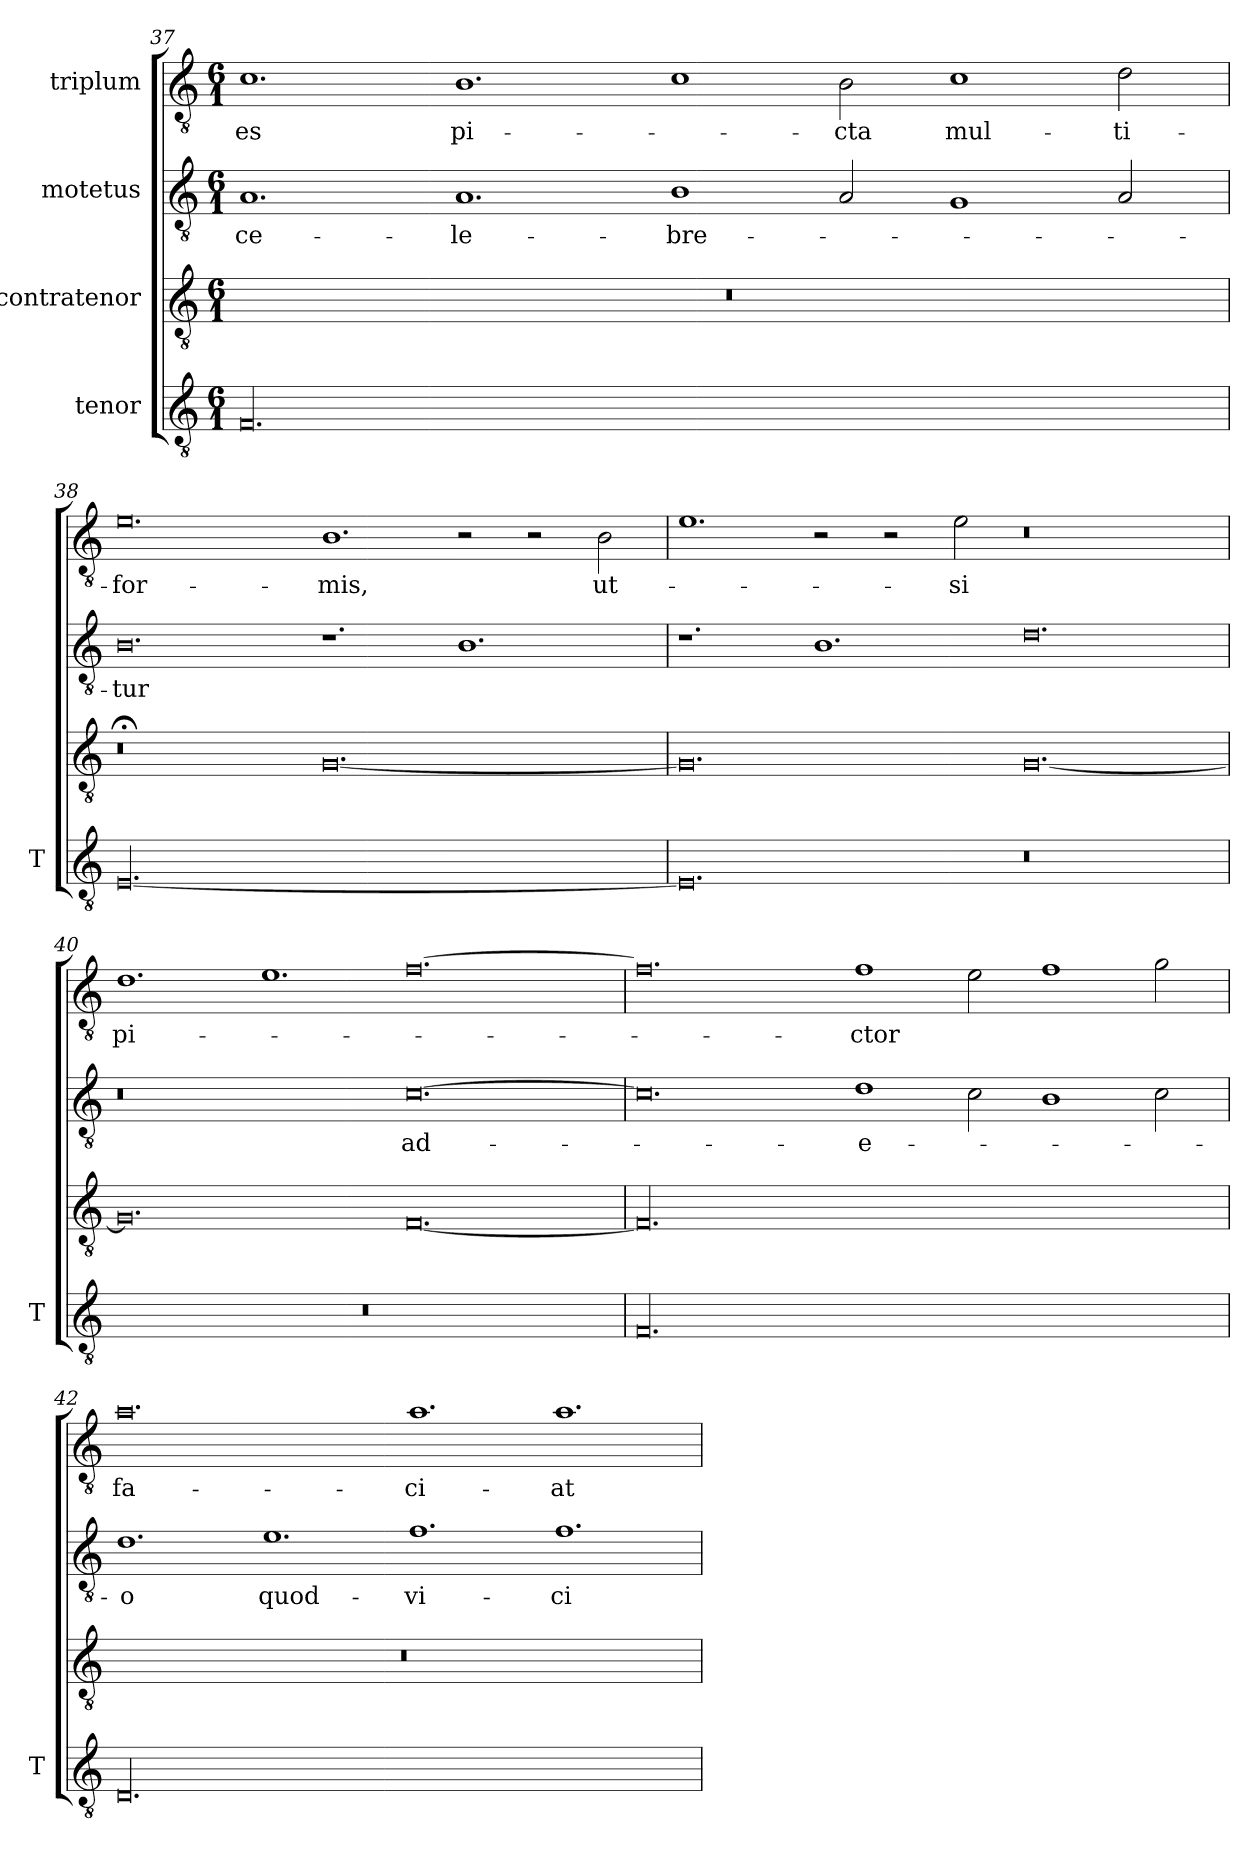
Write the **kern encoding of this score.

**kern	**kern	**kern	**text	**kern	**text
*part4	*part3	*part2	*part2	*part1	*part1
*staff4	*staff3	*staff2	*staff2	*staff1	*staff1
*I"tenor	*I"contratenor	*I"motetus	*	*I"triplum	*
*I'T	*	*	*	*	*
!!LO:LB:g=z
*clefGv2	*clefGv2	*clefGv2	*	*clefGv2	*
*k[]	*k[]	*k[]	*	*k[]	*
*C:	*C:	*C:	*	*C:	*
*M6/1	*M6/1	*M6/1	*	*M6/1	*
=37	=37	=37	=37	=37	=37
00.F/	00.r	1.A/	ce-	1.c\	-es
.	.	1.A/	-le-	1.B\	pi-
.	.	1B\	-bre-	1c\	.
.	.	2A/	.	2B\	-cta
.	.	1G/	.	1c\	mul-
.	.	2A/	.	2d\	-ti-
=38	=38	=38	=38	=38	=38
[00.E/	0.r;<	0.B\	-tur	0.e\	-for-
.	[0.G/	1.r	.	1.B\	-mis,
.	.	1.B\	.	2r	.
.	.	.	.	2r	.
.	.	.	.	2B\	ut-
=39	=39	=39	=39	=39	=39
0.E/]	0.G/]	1.r	.	1.e\	.
.	.	1.B\	.	2r	.
.	.	.	.	2r	.
.	.	.	.	2e\	-si
0.r	[0.G/	0.d\	.	0.r	.
=40	=40	=40	=40	=40	=40
00.r	0.G/]	0.r	.	1.d\	pi-
.	.	.	.	1.e\	.
.	[0.F/	[0.c\	ad-	[0.f\	.
!!LO:PB:g=z
=41	=41	=41	=41	=41	=41
00.F/	00.F/]	0.c\]	.	0.f\]	.
.	.	1d\	-e-	1f\	-ctor
.	.	2c\	.	2e\	.
.	.	1B\	.	1f\	.
.	.	2c\	.	2g\	.
=42	=42	=42	=42	=42	=42
00.D/	00.r	1.d\	-o	0.a\	fa-
.	.	1.e\	quod-	.	.
.	.	1.f\	vi-	1.a\	-ci-
.	.	1.f\	-ci-	1.a\	-at
=	=	=	=	=	=
*-	*-	*-	*-	*-	*-
